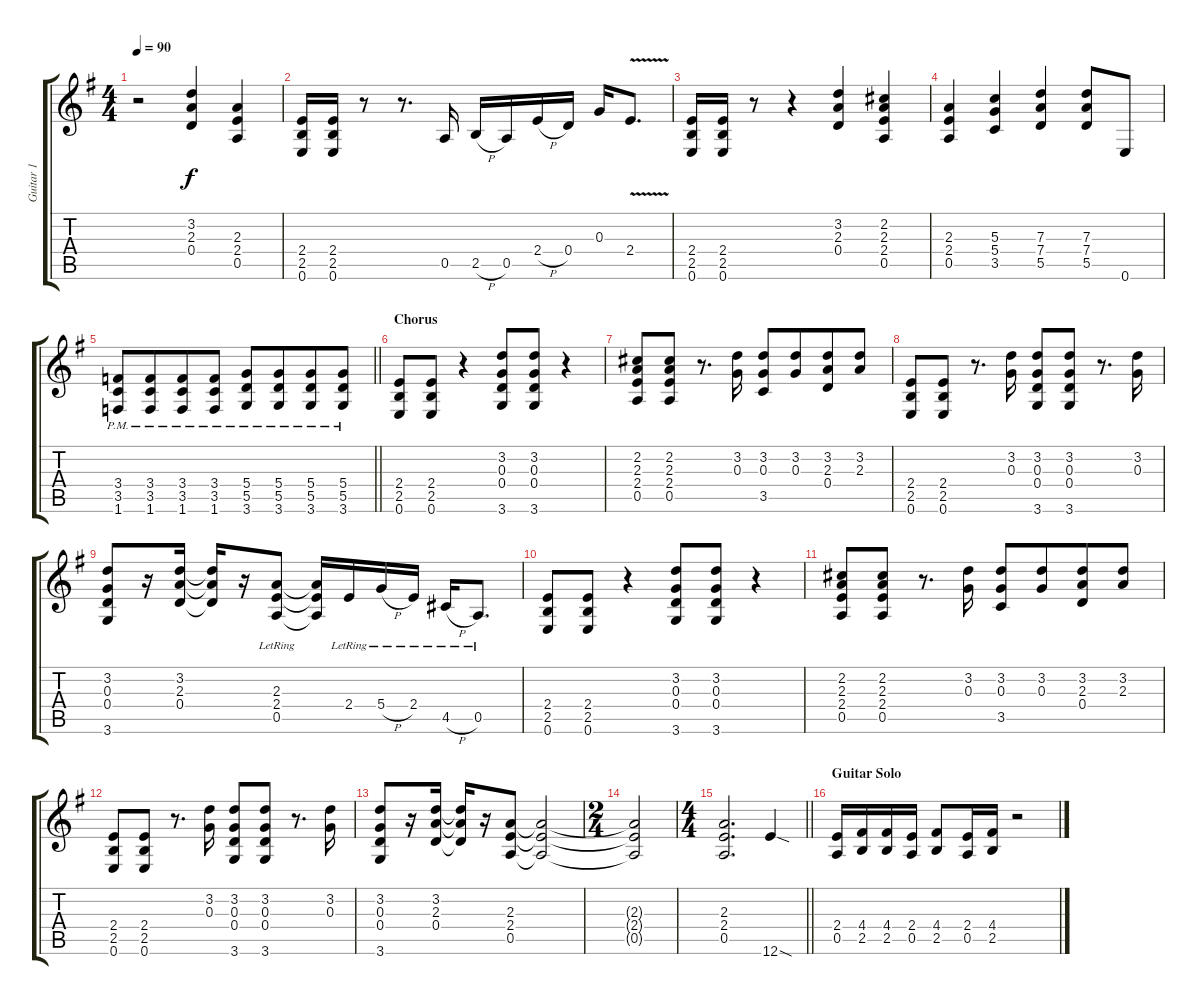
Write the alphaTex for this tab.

\track ("Guitar 1" "Guitar 1") {instrument distortionguitar}
\staff {score tabs}
\tuning (E4 B3 G3 D3 A2 E2) {hide}
\ts (4 4)
\tempo 90
\clef g2
\ks g
r.2{dy f} (3.2 2.3 0.4).4 (2.3 2.4 0.5).4 |
(2.4 2.5 0.6).16 (2.4 2.5 0.6).16 r.8 r.8{d} 0.5.16 2.5{h}.16 0.5.16 2.4{h}.16 0.4.16 0.3.16 2.4{v}.8{d} |
(2.4 2.5 0.6).16 (2.4 2.5 0.6).16 r.8 r.4 (3.2 2.3 0.4).4 (2.2 2.3 2.4 0.5).4 |
(2.3 2.4 0.5).4 (5.3 5.4 3.5).4 (7.3 7.4 5.5).4 (7.3 7.4 5.5).8 0.6.8 |
\barLineRight lightlight
(3.4{pm} 3.5{pm} 1.6{pm}).8 (3.4{pm} 3.5{pm} 1.6{pm}).8{beam merge} (3.4{pm} 3.5{pm} 1.6{pm}).8 (3.4{pm} 3.5{pm} 1.6{pm}).8 (5.4{pm} 5.5{pm} 3.6{pm}).8 (5.4{pm} 5.5{pm} 3.6{pm}).8{beam merge} (5.4{pm} 5.5{pm} 3.6{pm}).8 (5.4{pm} 5.5{pm} 3.6{pm}).8 |
\section ("" "Chorus")
(2.4 2.5 0.6).8 (2.4 2.5 0.6).8 r.4 (3.2 0.3 0.4 3.6).8 (3.2 0.3 0.4 3.6).8 r.4 |
(2.2 2.3 2.4 0.5).8 (2.2 2.3 2.4 0.5).8 r.8{d} (3.2 0.3).16 (3.2 0.3 3.5).8 (3.2 0.3).8{beam merge} (3.2 2.3 0.4).8 (3.2 2.3).8 |
(2.4 2.5 0.6).8 (2.4 2.5 0.6).8 r.8{d} (3.2 0.3).16 (3.2 0.3 0.4 3.6).8 (3.2 0.3 0.4 3.6).8 r.8{d} (3.2 0.3).16 |
(3.2 0.3 0.4 3.6).8 r.16 (3.2 2.3 0.4).16 (3.2{t} 2.3{t} 0.4{t}).16 r.16 (2.3{lr} 2.4{lr} 0.5{lr}).8 (2.3{t} 2.4{t} 0.5{t}).16 2.4{lr}.16 5.4{h lr}.16 2.4{lr}.16 4.5{h lr}.16 0.5{lr}.8{d} |
(2.4 2.5 0.6).8 (2.4 2.5 0.6).8 r.4 (3.2 0.3 0.4 3.6).8 (3.2 0.3 0.4 3.6).8 r.4 |
(2.2 2.3 2.4 0.5).8 (2.2 2.3 2.4 0.5).8 r.8{d} (3.2 0.3).16 (3.2 0.3 3.5).8 (3.2 0.3).8{beam merge} (3.2 2.3 0.4).8 (3.2 2.3).8 |
(2.4 2.5 0.6).8 (2.4 2.5 0.6).8 r.8{d} (3.2 0.3).16 (3.2 0.3 0.4 3.6).8 (3.2 0.3 0.4 3.6).8 r.8{d} (3.2 0.3).16 |
(3.2 0.3 0.4 3.6).8 r.16 (3.2 2.3 0.4).16 (3.2{t} 2.3{t} 0.4{t}).16 r.16 (2.3 2.4 0.5).8 (2.3{t} 2.4{t} 0.5{t}).2 |
\ts (2 4)
(2.3{t} 2.4{t} 0.5{t}).2 |
\ts (4 4)
\barLineRight lightlight
(2.3 2.4 0.5).2{d} 12.6{sod}.4 |
\section ("" "Guitar Solo")
(2.4 0.5).16 (4.4 2.5).16 (4.4 2.5).16 (2.4 0.5).16 (4.4 2.5).8 (2.4 0.5).16 (4.4 2.5).16 r.2
